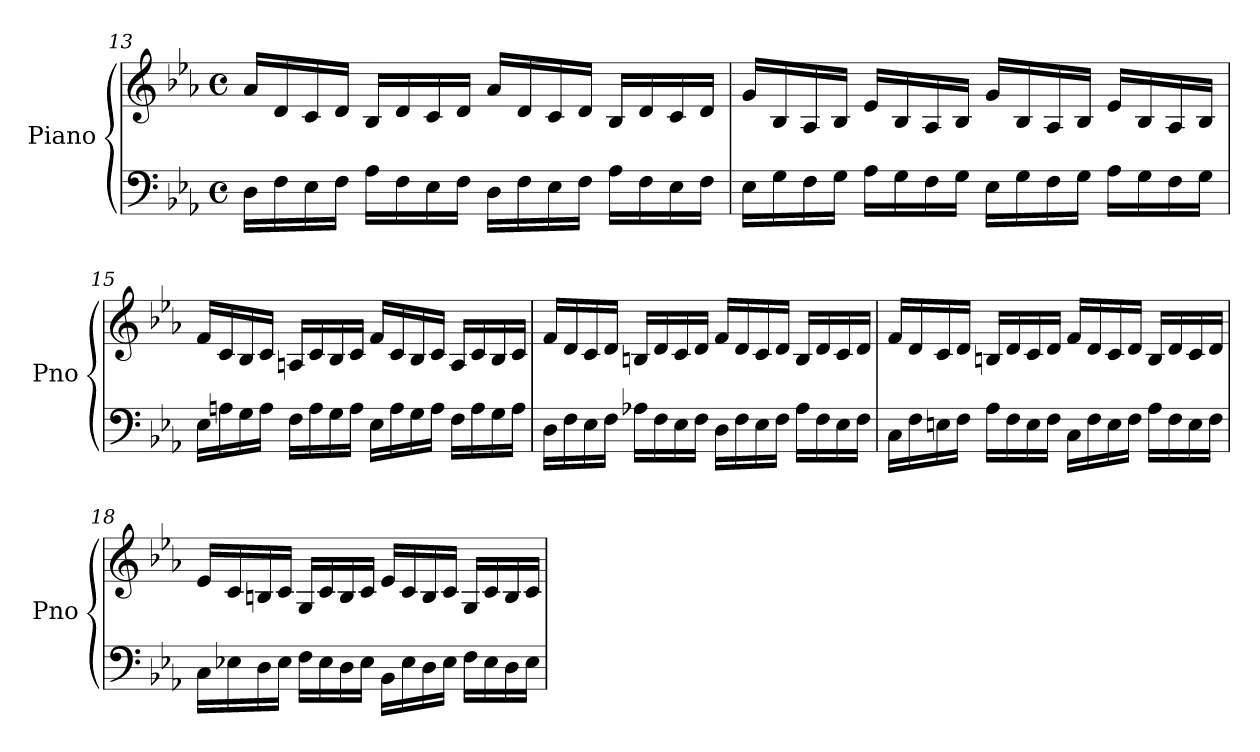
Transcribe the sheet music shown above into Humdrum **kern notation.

**kern	**kern
*part1	*part1
*staff2	*staff1
*I"Piano	*
*I'Pno	*
*clefF4	*clefG2
*k[b-e-a-]	*k[b-e-a-]
*M4/4	*M4/4
*met(c)	*met(c)
=13	=13
16D\LL	16a-/LL
16F\	16d/
16E-\	16c/
16F\JJ	16d/JJ
16A-\LL	16B-/LL
16F\	16d/
16E-\	16c/
16F\JJ	16d/JJ
16D\LL	16a-/LL
16F\	16d/
16E-\	16c/
16F\JJ	16d/JJ
16A-\LL	16B-/LL
16F\	16d/
16E-\	16c/
16F\JJ	16d/JJ
=14	=14
16E-\LL	16g/LL
16G\	16B-/
16F\	16A-/
16G\JJ	16B-/JJ
16A-\LL	16e-/LL
16G\	16B-/
16F\	16A-/
16G\JJ	16B-/JJ
16E-\LL	16g/LL
16G\	16B-/
16F\	16A-/
16G\JJ	16B-/JJ
16A-\LL	16e-/LL
16G\	16B-/
16F\	16A-/
16G\JJ	16B-/JJ
=15	=15
16E-\LL	16f/LL
16An\	16c/
16G\	16B-/
16A\JJ	16c/JJ
16F\LL	16An/LL
16A\	16c/
16G\	16B-/
16A\JJ	16c/JJ
16E-\LL	16f/LL
16A\	16c/
16G\	16B-/
16A\JJ	16c/JJ
16F\LL	16A/LL
16A\	16c/
16G\	16B-/
16A\JJ	16c/JJ
=16	=16
16D\LL	16f/LL
16F\	16d/
16E-\	16c/
16F\JJ	16d/JJ
16A-X\LL	16Bn/LL
16F\	16d/
16E-\	16c/
16F\JJ	16d/JJ
16D\LL	16f/LL
16F\	16d/
16E-\	16c/
16F\JJ	16d/JJ
16A-\LL	16B/LL
16F\	16d/
16E-\	16c/
16F\JJ	16d/JJ
=17	=17
16C\LL	16f/LL
16F\	16d/
16En\	16c/
16F\JJ	16d/JJ
16A-\LL	16Bn/LL
16F\	16d/
16E\	16c/
16F\JJ	16d/JJ
16C\LL	16f/LL
16F\	16d/
16E\	16c/
16F\JJ	16d/JJ
16A-\LL	16B/LL
16F\	16d/
16E\	16c/
16F\JJ	16d/JJ
=18	=18
16C\LL	16e-/LL
16E-X\	16c/
16D\	16Bn/
16E-\JJ	16c/JJ
16F\LL	16G/LL
16E-\	16c/
16D\	16B/
16E-\JJ	16c/JJ
16BB-i\LL	16e-/LL
16E-\	16c/
16D\	16B/
16E-\JJ	16c/JJ
16F\LL	16G/LL
16E-\	16c/
16D\	16B/
16E-\JJ	16c/JJ
=	=
*-	*-
